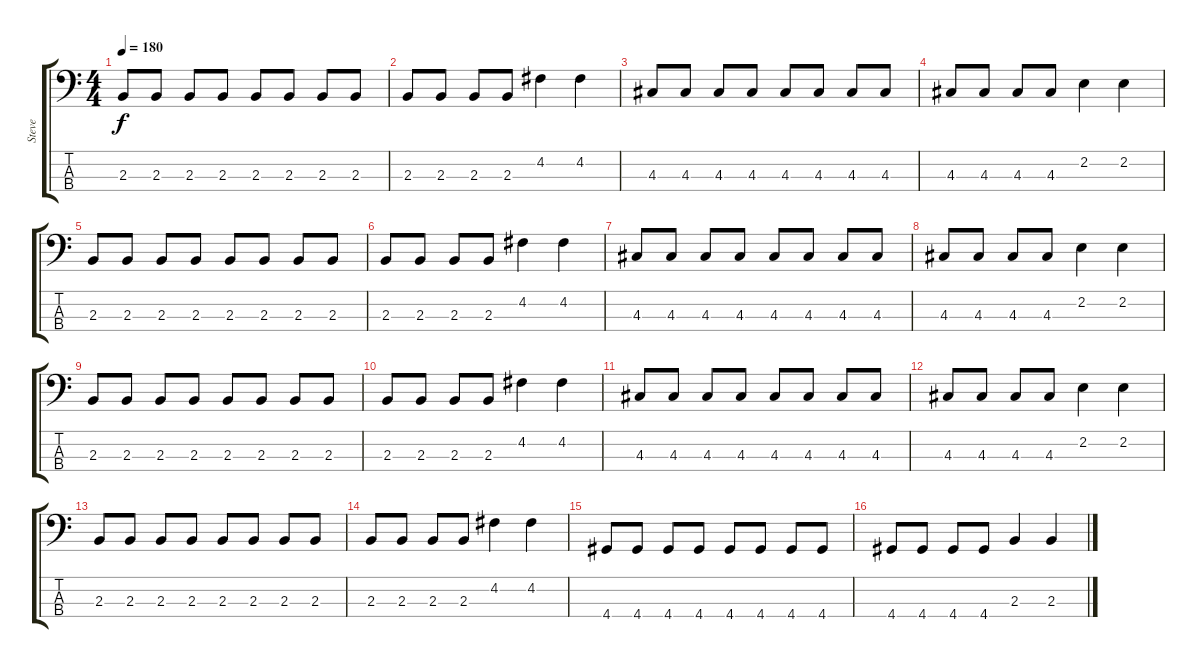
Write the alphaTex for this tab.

\track ("Steve" "Steve") {instrument electricbassfinger}
\staff {score tabs}
\tuning (G2 D2 A1 E1) {hide}
\ts (4 4)
\tempo 180
\clef f4
\ks c
2.3.8{dy f} 2.3.8 2.3.8 2.3.8 2.3.8 2.3.8 2.3.8 2.3.8 |
2.3.8 2.3.8 2.3.8 2.3.8 4.2.4 4.2.4 |
4.3.8 4.3.8 4.3.8 4.3.8 4.3.8 4.3.8 4.3.8 4.3.8 |
4.3.8 4.3.8 4.3.8 4.3.8 2.2.4 2.2.4 |
2.3.8 2.3.8 2.3.8 2.3.8 2.3.8 2.3.8 2.3.8 2.3.8 |
2.3.8 2.3.8 2.3.8 2.3.8 4.2.4 4.2.4 |
4.3.8 4.3.8 4.3.8 4.3.8 4.3.8 4.3.8 4.3.8 4.3.8 |
4.3.8 4.3.8 4.3.8 4.3.8 2.2.4 2.2.4 |
2.3.8 2.3.8 2.3.8 2.3.8 2.3.8 2.3.8 2.3.8 2.3.8 |
2.3.8 2.3.8 2.3.8 2.3.8 4.2.4 4.2.4 |
4.3.8 4.3.8 4.3.8 4.3.8 4.3.8 4.3.8 4.3.8 4.3.8 |
4.3.8 4.3.8 4.3.8 4.3.8 2.2.4 2.2.4 |
2.3.8 2.3.8 2.3.8 2.3.8 2.3.8 2.3.8 2.3.8 2.3.8 |
2.3.8 2.3.8 2.3.8 2.3.8 4.2.4 4.2.4 |
4.4.8 4.4.8 4.4.8 4.4.8 4.4.8 4.4.8 4.4.8 4.4.8 |
4.4.8 4.4.8 4.4.8 4.4.8 2.3.4 2.3.4
